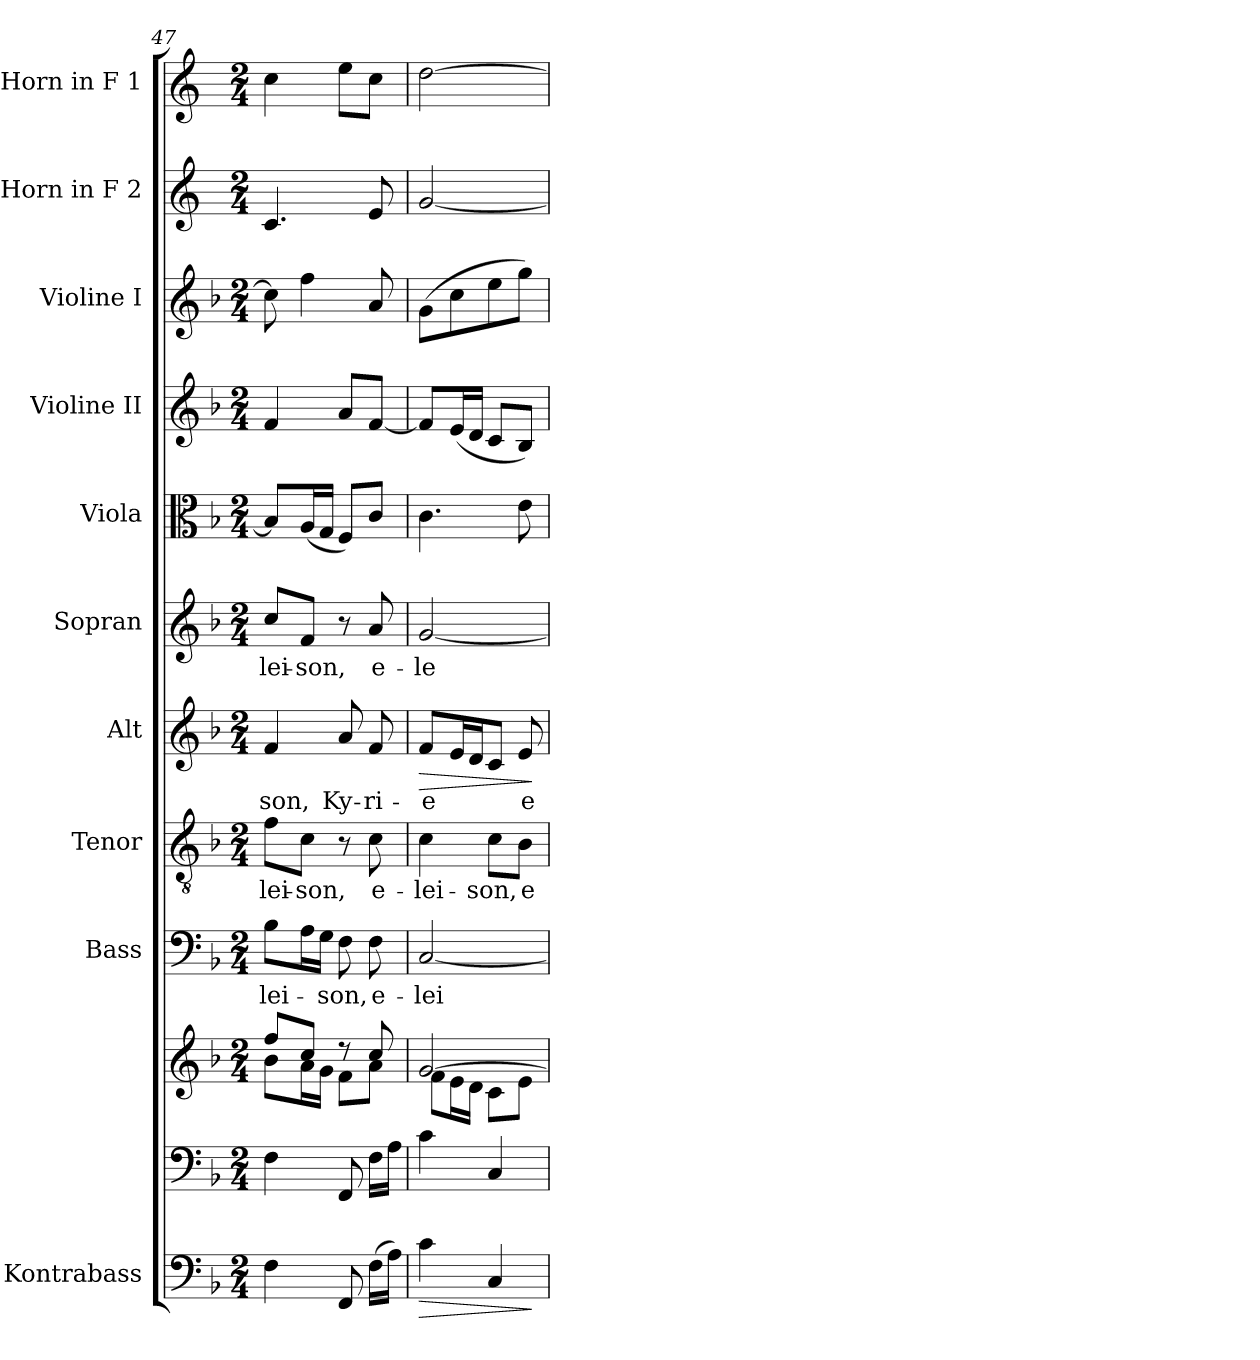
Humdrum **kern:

**kern	**dynam	**kern	**kern	**kern	**text	**kern	**text	**kern	**text	**dynam	**kern	**text	**kern	**kern	**kern	**kern	**kern
*part11	*part11	*part10	*part10	*part9	*part9	*part8	*part8	*part7	*part7	*part7	*part6	*part6	*part5	*part4	*part3	*part2	*part1
*staff12	*staff12	*staff11	*staff10	*staff9	*staff9	*staff8	*staff8	*staff7	*staff7	*staff7	*staff6	*staff6	*staff5	*staff4	*staff3	*staff2	*staff1
*I"Kontrabass	*	*	*	*I"Bass	*	*I"Tenor	*	*I"Alt	*	*	*I"Sopran	*	*I"Viola	*I"Violine II	*I"Violine I	*I"Horn in F 2	*I"Horn in F 1
*I'Kb.	*	*	*	*I'B	*	*I'T	*	*I'A	*	*	*I'S	*	*I'Vla.	*I'Vl. II	*I'Vl. I	*I'Hrn. 2	*I'Hrn. 1
!!LO:PB:g=z
*clefF4	*	*clefF4	*clefG2	*clefF4	*	*clefGv2	*	*clefG2	*	*	*clefG2	*	*clefC3	*clefG2	*clefG2	*clefG2	*clefG2
*ITrd7c12	*	*	*	*	*	*	*	*	*	*	*	*	*	*	*	*ITrd4c7	*ITrd4c7
*k[b-]	*	*k[b-]	*k[b-]	*k[b-]	*	*k[b-]	*	*k[b-]	*	*	*k[b-]	*	*k[b-]	*k[b-]	*k[b-]	*k[b-]	*k[b-]
*F:	*	*F:	*F:	*F:	*	*F:	*	*F:	*	*	*F:	*	*F:	*F:	*F:	*F:	*F:
*M2/4	*	*M2/4	*M2/4	*M2/4	*	*M2/4	*	*M2/4	*	*	*M2/4	*	*M2/4	*M2/4	*M2/4	*M2/4	*M2/4
=47	=47	=47	=47	=47	=47	=47	=47	=47	=47	=47	=47	=47	=47	=47	=47	=47	=47
*	*	*	*^	*	*	*	*	*	*	*	*	*	*	*	*	*	*
!	!	!	!	!	!	!LO:LY:b	!	!LO:LY:b	!	!LO:LY:b	!	!	!LO:LY:b	!	!	!	!	!
4FF\	.	4F\	8ff/L	8b-\L	8B-\L	-lei-	8f\L	-lei-	4f/	-son,	.	8cc/L	-lei-	8B-/L]	4f/	8cc\]	4.F/	4f\
!	!	!	!	!	!	!	!	!LO:LY:b	!	!	!	!	!LO:LY:b	!	!	!	!	!
.	.	.	8cc/J	16a\L	16A\L	.	8c\J	-son,	.	.	.	8f/J	-son,	(<16A/L	.	4ff\	.	.
.	.	.	.	16g\JJ	16G\JJ	.	.	.	.	.	.	.	.	16G/JJ	.	.	.	.
!	!	!	!	!	!	!LO:LY:b	!	!	!	!LO:LY:b	!	!	!	!	!	!	!	!
8FFF/	.	8FF/	8rdd	8f\L	8F\	-son,	8r	.	8a/	Ky-	.	8r	.	8F/L)	8a/L	.	.	8a\L
!	!	!	!	!	!	!LO:LY:b	!	!LO:LY:b	!	!LO:LY:b	!	!	!LO:LY:b	!	!	!	!	!
(>16FF\LL	.	16F\LL	8cc/	8a\J	8F\	e-	8c\	e-	8f/	-ri-	.	8a/	e-	8c/J	[8f/J	8a/	8A/	8f\J
16AA\JJ)	.	16A\JJ	.	.	.	.	.	.	.	.	.	.	.	.	.	.	.	.
=48	=48	=48	=48	=48	=48	=48	=48	=48	=48	=48	=48	=48	=48	=48	=48	=48	=48	=48
!	!LO:HP:b	!	!	!	!	!LO:LY:b	!	!LO:LY:b	!	!LO:LY:b	!LO:HP:b	!	!LO:LY:b	!	!	!	!	!
4C\	>	4c\	[>2g/	8f\L	[2C/	-lei-	4c\	-lei-	8f/L	-e	>	[2g/	-le-	4.c\	8f/L]	(>8g\L	[2c/	[2g\
.	.	.	.	16e\L	.	.	.	.	16e/L	.	.	.	.	.	(<16e/L	8cc\	.	.
.	.	.	.	16d\JJ	.	.	.	.	16d/J	.	.	.	.	.	16d/JJ	.	.	.
!	!	!	!	!	!	!	!	!LO:LY:b	!	!	!	!	!	!	!	!	!	!
4CC/	.	4C/	.	8c\L	.	.	8c\L	-son,	8c/J	.	.	.	.	.	8c/L	8ee\	.	.
!	!	!	!	!	!	!	!	!LO:LY:b	!	!LO:LY:b	!	!	!	!	!	!	!	!
.	.	.	.	8e\J	.	.	8B-\J	e-	8e/	e-	.	.	.	8e\	8B-/J)	8gg\J)	.	.
*	*	*	*v	*v	*	*	*	*	*	*	*	*	*	*	*	*	*	*
.	]	.	.	.	.	.	.	.	.	]	.	.	.	.	.	.	.
=	=	=	=	=	=	=	=	=	=	=	=	=	=	=	=	=	=
*-	*-	*-	*-	*-	*-	*-	*-	*-	*-	*-	*-	*-	*-	*-	*-	*-	*-
